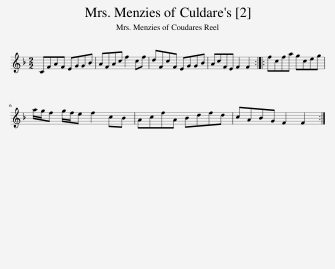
X:1
L:1/8
M:2/2
I:linebreak $
K:F
V:1 treble
V:1
 CFAF EGGB | AFAc f2 cf | dFcF EGGB | AcFE F2 F2 :: fcfa gceg |$ %5
 a/g/f g/f/e f2 cB | AcfA Bdfd | cABG F2 F2 :| %8
